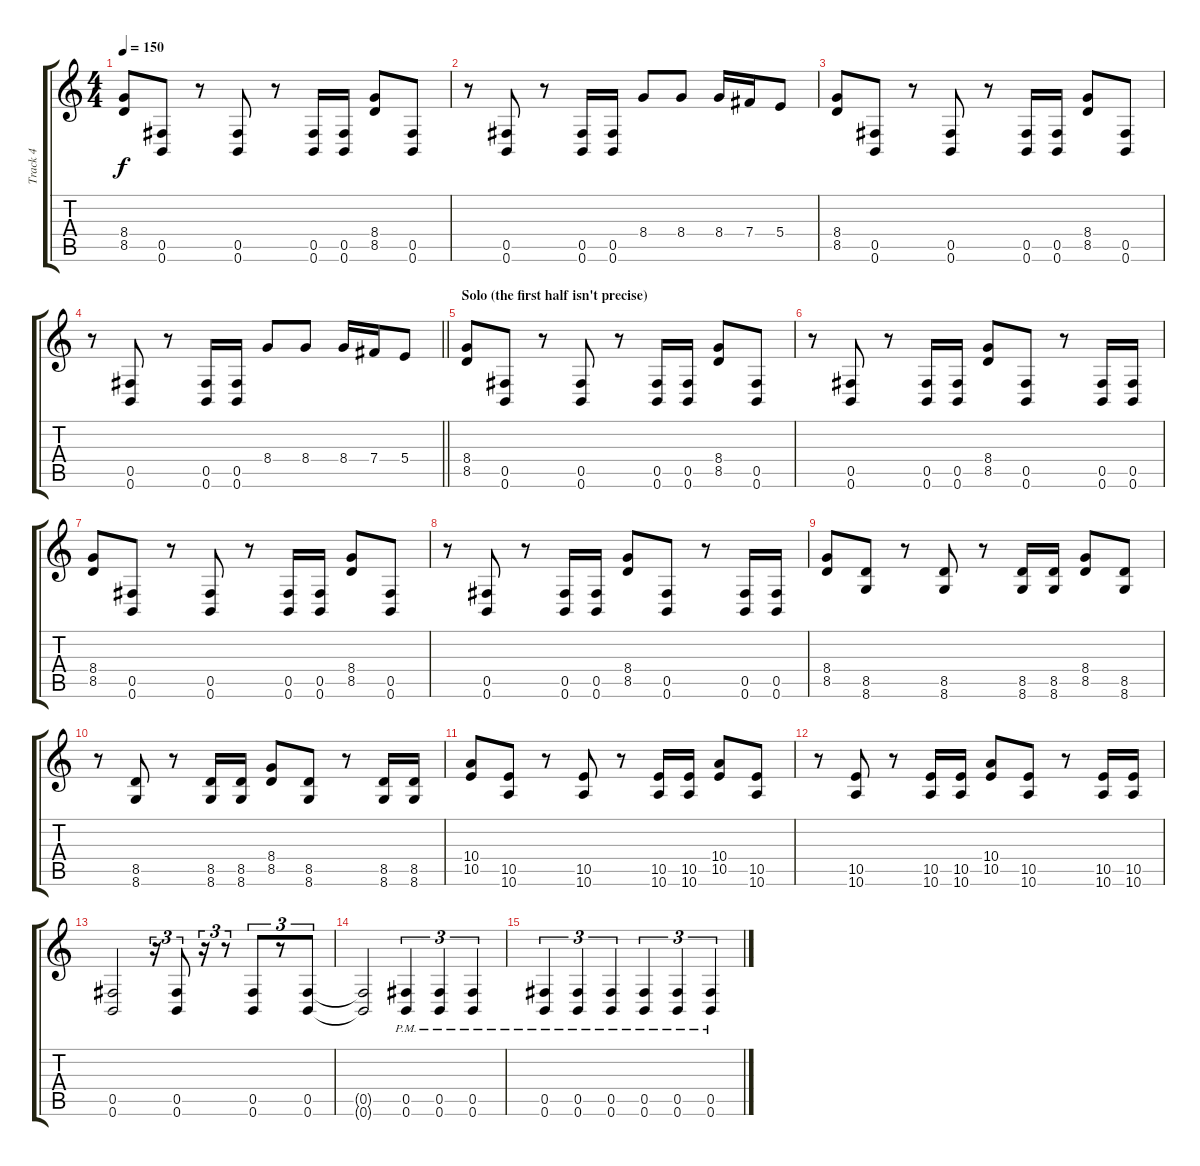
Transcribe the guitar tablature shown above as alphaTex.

\track ("Track 4" "Track 4") {instrument distortionguitar}
\staff {score tabs}
\tuning (Db4 Ab3 E3 B2 Gb2 B1) {hide}
\ts (4 4)
\tempo 150
\clef g2
\ks c
(8.4 8.5).8{dy f} (0.5 0.6).8 r.8 (0.5 0.6).8 r.8 (0.5 0.6).16 (0.5 0.6).16 (8.4 8.5).8 (0.5 0.6).8 |
r.8 (0.5 0.6).8 r.8 (0.5 0.6).16 (0.5 0.6).16 8.4.8 8.4.8 8.4.16 7.4.16 5.4.8 |
(8.4 8.5).8 (0.5 0.6).8 r.8 (0.5 0.6).8 r.8 (0.5 0.6).16 (0.5 0.6).16 (8.4 8.5).8 (0.5 0.6).8 |
\barLineRight lightlight
r.8 (0.5 0.6).8 r.8 (0.5 0.6).16 (0.5 0.6).16 8.4.8 8.4.8 8.4.16 7.4.16 5.4.8 |
\section ("" "Solo (the first half isn't precise)")
(8.4 8.5).8 (0.5 0.6).8 r.8 (0.5 0.6).8 r.8 (0.5 0.6).16 (0.5 0.6).16 (8.4 8.5).8 (0.5 0.6).8 |
r.8 (0.5 0.6).8 r.8 (0.5 0.6).16 (0.5 0.6).16 (8.4 8.5).8 (0.5 0.6).8 r.8 (0.5 0.6).16 (0.5 0.6).16 |
(8.4 8.5).8 (0.5 0.6).8 r.8 (0.5 0.6).8 r.8 (0.5 0.6).16 (0.5 0.6).16 (8.4 8.5).8 (0.5 0.6).8 |
r.8 (0.5 0.6).8 r.8 (0.5 0.6).16 (0.5 0.6).16 (8.4 8.5).8 (0.5 0.6).8 r.8 (0.5 0.6).16 (0.5 0.6).16 |
(8.4 8.5).8 (8.5 8.6).8 r.8 (8.5 8.6).8 r.8 (8.5 8.6).16 (8.5 8.6).16 (8.4 8.5).8 (8.5 8.6).8 |
r.8 (8.5 8.6).8 r.8 (8.5 8.6).16 (8.5 8.6).16 (8.4 8.5).8 (8.5 8.6).8 r.8 (8.5 8.6).16 (8.5 8.6).16 |
(10.4 10.5).8 (10.5 10.6).8 r.8 (10.5 10.6).8 r.8 (10.5 10.6).16 (10.5 10.6).16 (10.4 10.5).8 (10.5 10.6).8 |
r.8 (10.5 10.6).8 r.8 (10.5 10.6).16 (10.5 10.6).16 (10.4 10.5).8 (10.5 10.6).8 r.8 (10.5 10.6).16 (10.5 10.6).16 |
(0.5 0.6).2 r.16{tu (3 2)} (0.5 0.6).8{tu (3 2)} r.16{tu (3 2)} r.8{tu (3 2)} (0.5 0.6).8{tu (3 2)} r.8{tu (3 2)} (0.5 0.6).8{tu (3 2)} |
(0.5{t} 0.6{t}).2 (0.5{pm} 0.6{pm}).4{tu (3 2)} (0.5{pm} 0.6{pm}).4{tu (3 2)} (0.5{pm} 0.6{pm}).4{tu (3 2)} |
(0.5{pm} 0.6{pm}).4{tu (3 2)} (0.5{pm} 0.6{pm}).4{tu (3 2)} (0.5{pm} 0.6{pm}).4{tu (3 2)} (0.5{pm} 0.6{pm}).4{tu (3 2)} (0.5{pm} 0.6{pm}).4{tu (3 2)} (0.5{pm} 0.6{pm}).4{tu (3 2)}
